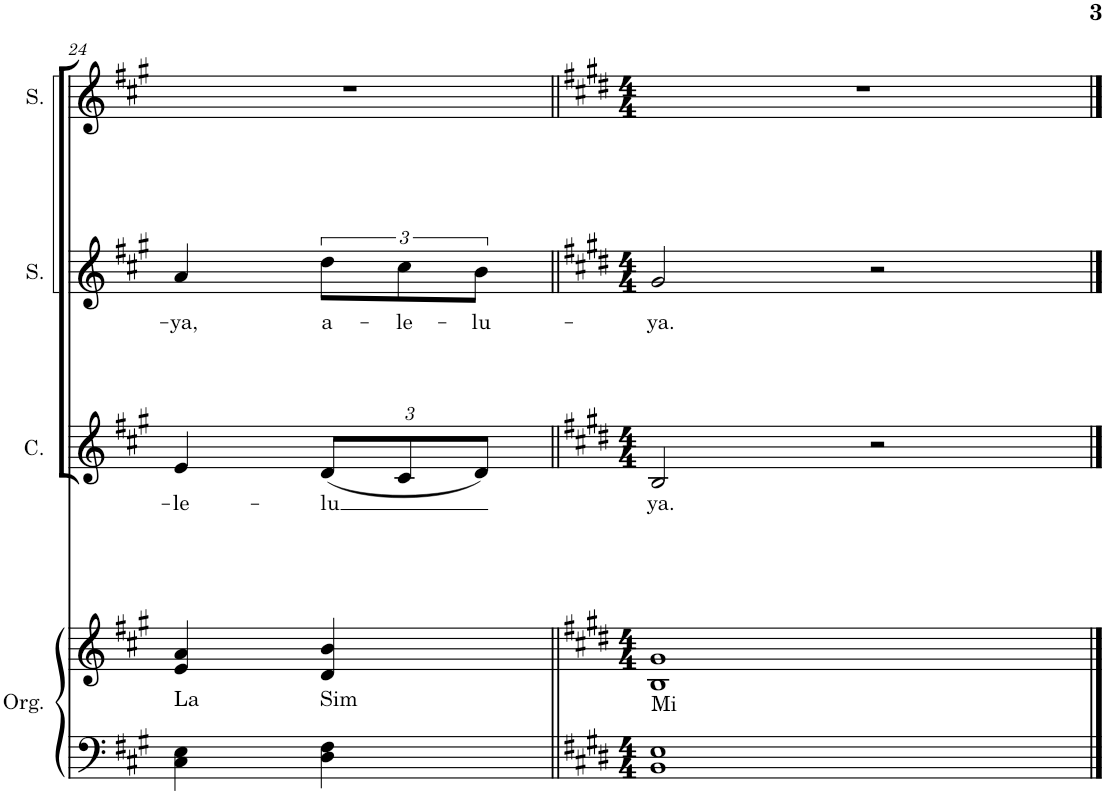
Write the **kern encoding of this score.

**kern	**kern	**harte	**kern	**text	**kern	**text	**kern
*part4	*part4	*part4	*part3	*part3	*part2	*part2	*part1
*staff5	*staff4	*	*staff3	*staff3	*staff2	*staff2	*staff1
*I"Órgano	*	*	*I"Contralto	*	*I"Soprano	*	*I"Solista
*	*	*	*I'C.	*	*I'S.	*	*I'S.
!!LO:PB:g=z
*clefF4	*clefG2	*	*clefG2	*	*clefG2	*	*clefG2
*k[f#c#g#]	*k[f#c#g#]	*	*k[f#c#g#]	*	*k[f#c#g#]	*	*k[f#c#g#]
*M2/4	*M2/4	*	*M2/4	*	*M2/4	*	*M2/4
=24	=24	=24	=24	=24	=24	=24	=24
!	!	!LO:H:kt=La	!	!LO:LY:b	!	!LO:LY:b	!
4C#\ 4E\	4e/ 4a/	N	4e/	-le-	4a/	-ya,	2r
*	*	*	*Xbrackettup	*	*	*	*
!	!	!LO:H:kt=Sim	!	!LO:LY:b	!	!LO:LY:b	!
4D\ 4F#\	4d/ 4b/	N	(12d/L	-lu	12dd\L	a-	.
!	!	!	!	!	!	!LO:LY:b	!
.	.	.	12c#/	.	12cc#\	-le-	.
!	!	!	!	!	!	!LO:LY:b	!
.	.	.	12d/J)	.	12b\J	-lu-	.
=25||	=25||	=25||	=25||	=25||	=25||	=25||	=25||
*k[f#c#g#d#]	*k[f#c#g#d#]	*	*k[f#c#g#d#]	*	*k[f#c#g#d#]	*	*k[f#c#g#d#]
*M4/4	*M4/4	*	*M4/4	*	*M4/4	*	*M4/4
!	!	!LO:H:kt=Mi	!	!LO:LY:b	!	!LO:LY:b	!
1BB 1E	1B 1g#	N	2B/	ya.	2g#/	-ya.	1r
.	.	.	2r	.	2r	.	.
==	==	==	==	==	==	==	==
*-	*-	*-	*-	*-	*-	*-	*-
